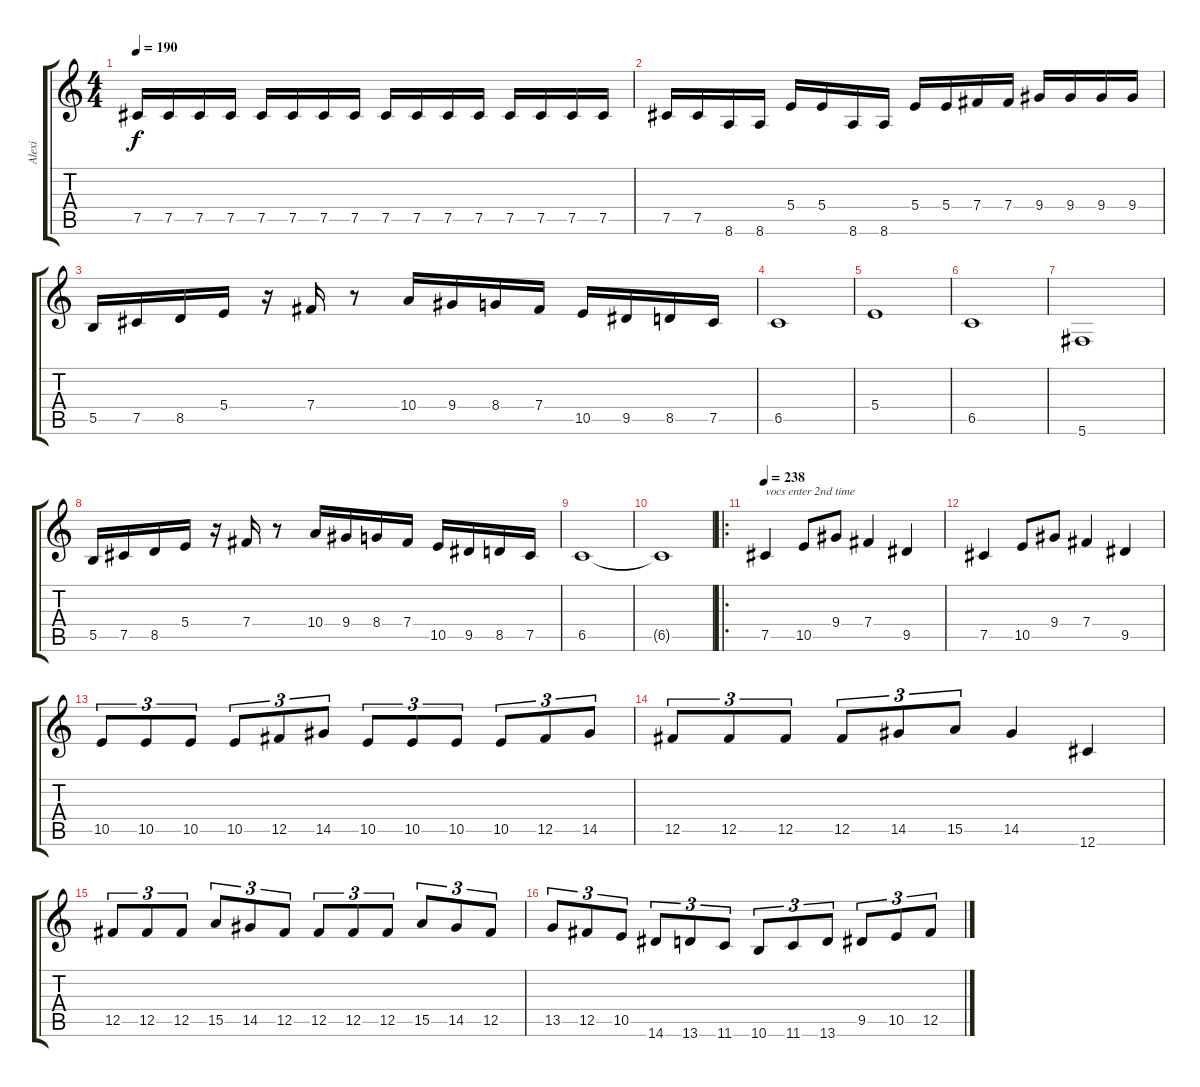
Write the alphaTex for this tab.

\track ("Alexi" "Alexi") {instrument distortionguitar}
\staff {score tabs}
\tuning (Db4 Ab3 E3 B2 Gb2 Db2) {hide}
\ts (4 4)
\tempo 190
\clef g2
\ks c
7.5.16{dy f} 7.5.16 7.5.16 7.5.16 7.5.16 7.5.16 7.5.16 7.5.16 7.5.16 7.5.16 7.5.16 7.5.16 7.5.16 7.5.16 7.5.16 7.5.16 |
7.5.16 7.5.16 8.6.16 8.6.16 5.4.16 5.4.16 8.6.16 8.6.16 5.4.16 5.4.16 7.4.16 7.4.16 9.4.16 9.4.16 9.4.16 9.4.16 |
5.5.16 7.5.16 8.5.16 5.4.16 r.16 7.4.16 r.8 10.4.16 9.4.16 8.4.16 7.4.16 10.5.16 9.5.16 8.5.16 7.5.16 |
6.5.1 |
5.4.1 |
6.5.1 |
5.6.1 |
5.5.16 7.5.16 8.5.16 5.4.16 r.16 7.4.16 r.8 10.4.16 9.4.16 8.4.16 7.4.16 10.5.16 9.5.16 8.5.16 7.5.16 |
6.5.1 |
6.5{t}.1 |
\ro
\tempo 238
7.5.4{txt "vocs enter 2nd time"} 10.5.8 9.4.8 7.4.4 9.5.4 |
7.5.4 10.5.8 9.4.8 7.4.4 9.5.4 |
10.5.8{tu (3 2)} 10.5.8{tu (3 2)} 10.5.8{tu (3 2)} 10.5.8{tu (3 2)} 12.5.8{tu (3 2)} 14.5.8{tu (3 2)} 10.5.8{tu (3 2)} 10.5.8{tu (3 2)} 10.5.8{tu (3 2)} 10.5.8{tu (3 2)} 12.5.8{tu (3 2)} 14.5.8{tu (3 2)} |
12.5.8{tu (3 2)} 12.5.8{tu (3 2)} 12.5.8{tu (3 2)} 12.5.8{tu (3 2)} 14.5.8{tu (3 2)} 15.5.8{tu (3 2)} 14.5.4 12.6.4 |
12.5.8{tu (3 2)} 12.5.8{tu (3 2)} 12.5.8{tu (3 2)} 15.5.8{tu (3 2)} 14.5.8{tu (3 2)} 12.5.8{tu (3 2)} 12.5.8{tu (3 2)} 12.5.8{tu (3 2)} 12.5.8{tu (3 2)} 15.5.8{tu (3 2)} 14.5.8{tu (3 2)} 12.5.8{tu (3 2)} |
13.5.8{tu (3 2)} 12.5.8{tu (3 2)} 10.5.8{tu (3 2)} 14.6.8{tu (3 2)} 13.6.8{tu (3 2)} 11.6.8{tu (3 2)} 10.6.8{tu (3 2)} 11.6.8{tu (3 2)} 13.6.8{tu (3 2)} 9.5.8{tu (3 2)} 10.5.8{tu (3 2)} 12.5.8{tu (3 2)}
